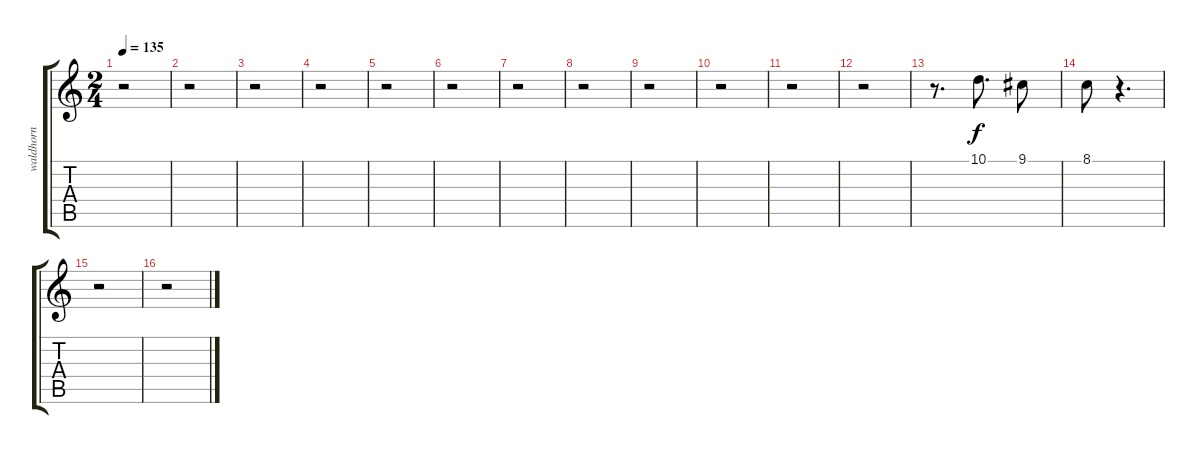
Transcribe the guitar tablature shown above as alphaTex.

\track ("waldhorn" "waldhorn") {instrument frenchhorn}
\staff {score tabs}
\tuning (E4 B3 G3 D3 A2 E2) {hide}
\ts (2 4)
\tempo 135
\clef g2
\ks c
r.2{dy f} |
r.2 |
r.2 |
r.2 |
r.2 |
r.2 |
r.2 |
r.2 |
r.2 |
r.2 |
r.2 |
r.2 |
r.8{d} 10.1.8{d} 9.1.8 |
8.1.8 r.4{d} |
r.2 |
r.2
